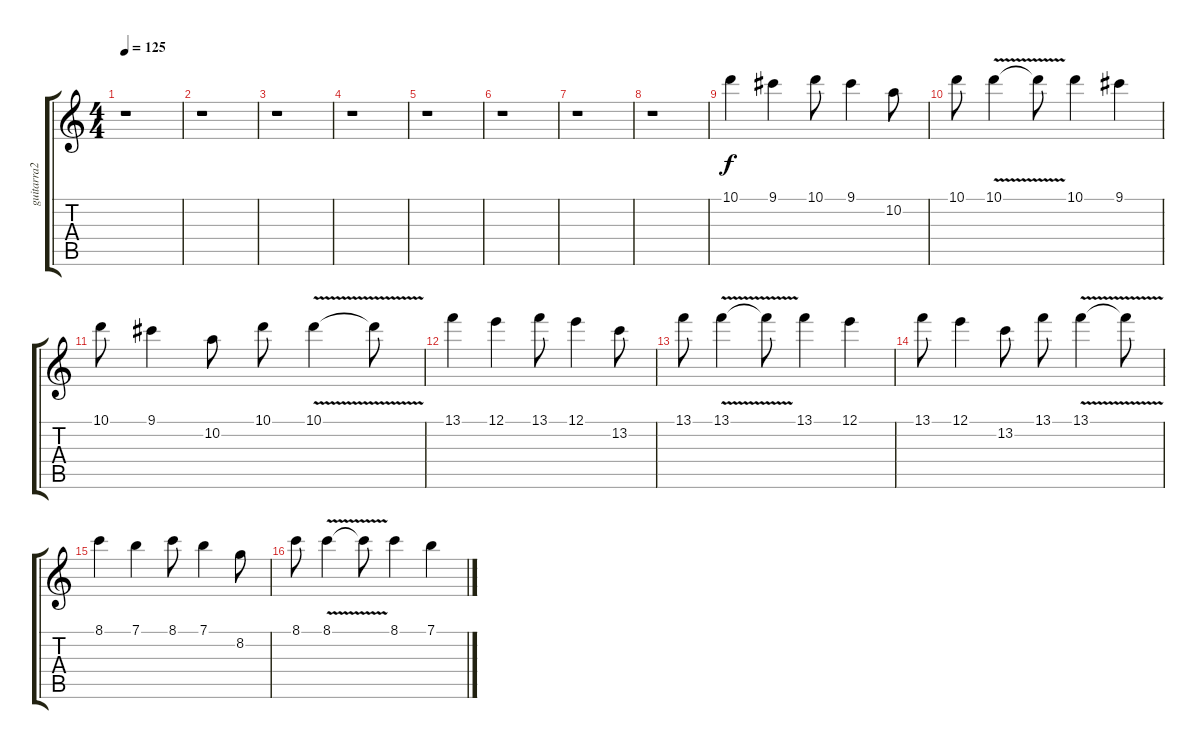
\track ("guitarra2" "guitarra2") {instrument distortionguitar}
\staff {score tabs}
\tuning (E4 B3 G3 D3 A2 E2) {hide}
\ts (4 4)
\tempo 125
\clef g2
\ks c
r.1{dy f} |
r.1 |
r.1 |
r.1 |
r.1 |
r.1 |
r.1 |
r.1 |
10.1.4 9.1.4 10.1.8 9.1.4 10.2.8 |
10.1.8 10.1{v}.4 10.1{t}.8 10.1.4 9.1.4 |
10.1.8 9.1.4 10.2.8 10.1.8 10.1{v}.4 10.1{t}.8 |
13.1.4 12.1.4 13.1.8 12.1.4 13.2.8 |
13.1.8 13.1{v}.4 13.1{t}.8 13.1.4 12.1.4 |
13.1.8 12.1.4 13.2.8 13.1.8 13.1{v}.4 13.1{t}.8 |
8.1.4 7.1.4 8.1.8 7.1.4 8.2.8 |
8.1.8 8.1{v}.4 8.1{t}.8 8.1.4 7.1.4
